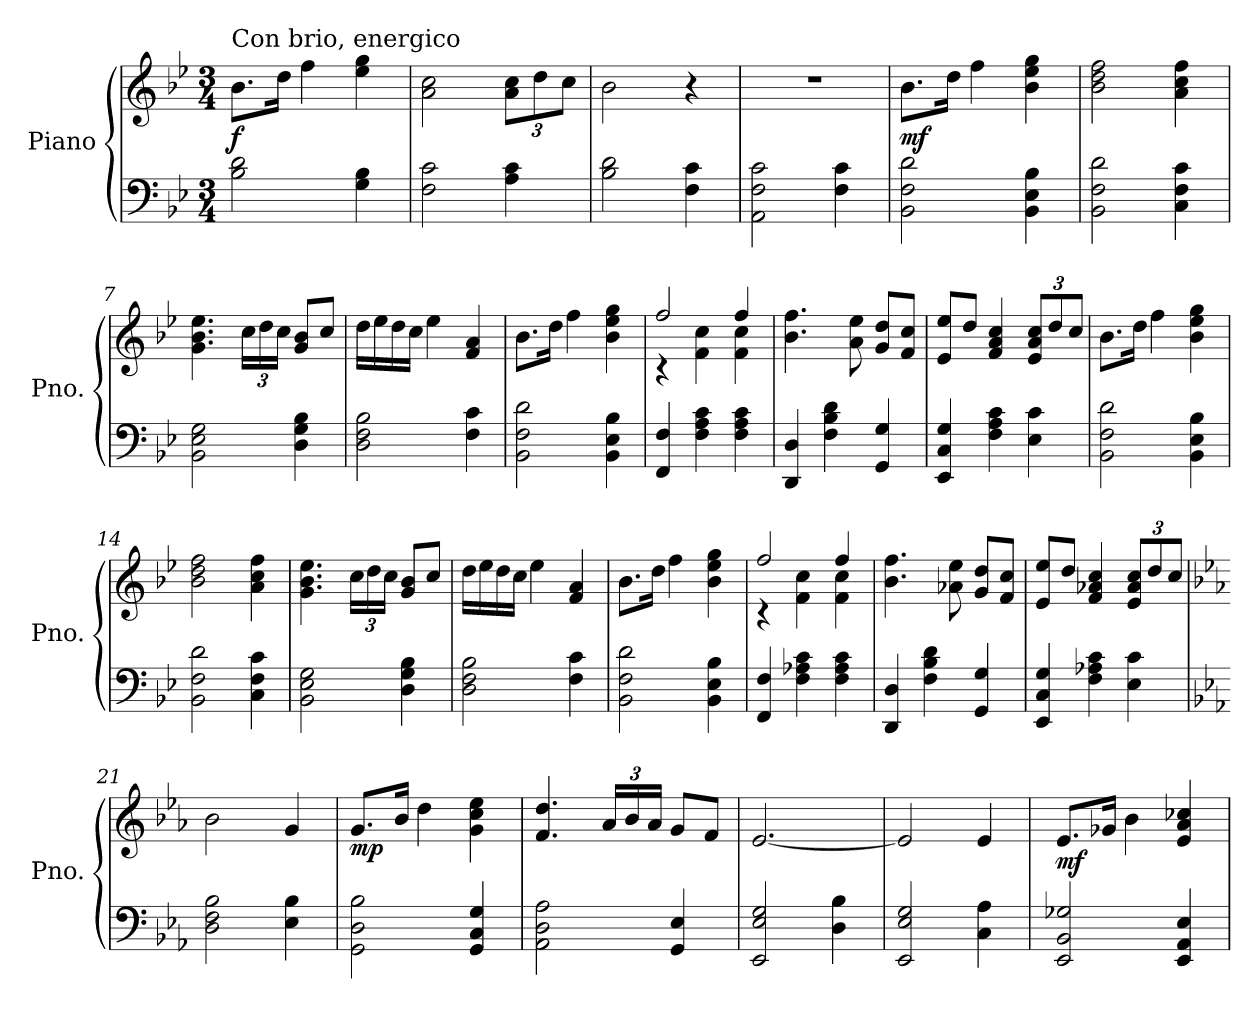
**kern	**kern	**dynam
*part1	*part1	*part1
*staff2	*staff1	*staff1/2
*I"Piano	*	*
*I'Pno.	*	*
*clefF4	*clefG2	*
*k[b-e-]	*k[b-e-]	*
*M3/4	*M3/4	*
*MM115	*MM115	*
=1	=1	=1
!	!LO:TX:a:t=Con brio, energico	!
!	!	!LO:DY:b
2B-\ 2d\	8.b-\L	f
.	16dd\Jk	.
.	4ff\	.
4G\ 4B-\	4ee-\ 4gg\	.
=2	=2	=2
2F\ 2c\	2a\ 2cc\	.
*	*Xbrackettup	*
4A\ 4c\	12a\ 12cc\L	.
.	12dd\	.
.	12cc\J	.
=3	=3	=3
2B-\ 2d\	2b-\	.
4F\ 4c\	4r	.
=4	=4	=4
2AA\ 2F\ 2c\	2.r	.
4F\ 4c\	.	.
=5	=5	=5
!	!	!LO:DY:b
2BB-\ 2F\ 2d\	8.b-\L	mf
.	16dd\Jk	.
.	4ff\	.
4BB-\ 4E-\ 4B-\	4b-\ 4ee-\ 4gg\	.
=6	=6	=6
2BB-\ 2F\ 2d\	2b-\ 2dd\ 2ff\	.
4C\ 4F\ 4c\	4a\ 4cc\ 4ff\	.
=7	=7	=7
2BB-\ 2E-\ 2G\	4.g\ 4.b-\ 4.ee-\	.
.	24cc\LL	.
.	24dd\	.
.	24cc\JJ	.
4D\ 4G\ 4B-\	8g/ 8b-/L	.
.	8cc/J	.
=8	=8	=8
2D\ 2F\ 2B-\	16dd\LL	.
.	16ee-\	.
.	16dd\	.
.	16cc\JJ	.
.	4ee-\	.
4F\ 4c\	4f/ 4a/	.
!!LO:LB:g=z
=9	=9	=9
2BB-\ 2F\ 2d\	8.b-\L	.
.	16dd\Jk	.
.	4ff\	.
4BB-\ 4E-\ 4B-\	4b-\ 4ee-\ 4gg\	.
=10	=10	=10
*	*^	*
4FF/ 4F/	4rc	2ff/	.
4F\ 4A\ 4c\	4f\ 4cc\	.	.
4F\ 4A\ 4c\	4f\ 4cc\	4ff/	.
*	*v	*v	*
=11	=11	=11
4DD/ 4D/	4.b-\ 4.ff\	.
4F\ 4B-\ 4d\	.	.
.	8a\ 8ee-\	.
4GG/ 4G/	8g/ 8dd/L	.
.	8f/ 8cc/J	.
=12	=12	=12
4EE-/ 4C/ 4G/	8e-/ 8ee-/L	.
.	8dd/J	.
4F\ 4A\ 4c\	4f/ 4a/ 4cc/	.
4E-\ 4c\	12e-/ 12a/ 12cc/L	.
.	12dd/	.
.	12cc/J	.
=13	=13	=13
2BB-\ 2F\ 2d\	8.b-\L	.
.	16dd\Jk	.
.	4ff\	.
4BB-\ 4E-\ 4B-\	4b-\ 4ee-\ 4gg\	.
=14	=14	=14
2BB-\ 2F\ 2d\	2b-\ 2dd\ 2ff\	.
4C\ 4F\ 4c\	4a\ 4cc\ 4ff\	.
=15	=15	=15
2BB-\ 2E-\ 2G\	4.g\ 4.b-\ 4.ee-\	.
.	24cc\LL	.
.	24dd\	.
.	24cc\JJ	.
4D\ 4G\ 4B-\	8g/ 8b-/L	.
.	8cc/J	.
!!LO:LB:g=z
=16	=16	=16
2D\ 2F\ 2B-\	16dd\LL	.
.	16ee-\	.
.	16dd\	.
.	16cc\JJ	.
.	4ee-\	.
4F\ 4c\	4f/ 4a/	.
=17	=17	=17
2BB-\ 2F\ 2d\	8.b-\L	.
.	16dd\Jk	.
.	4ff\	.
4BB-\ 4E-\ 4B-\	4b-\ 4ee-\ 4gg\	.
=18	=18	=18
*	*^	*
4FF/ 4F/	4rc	2ff/	.
4F\ 4A-X\ 4c\	4f\ 4cc\	.	.
4F\ 4A-\ 4c\	4f\ 4cc\	4ff/	.
*	*v	*v	*
=19	=19	=19
4DD/ 4D/	4.b-\ 4.ff\	.
4F\ 4B-\ 4d\	.	.
.	8a-X\ 8ee-\	.
4GG/ 4G/	8g/ 8dd/L	.
.	8f/ 8cc/J	.
=20	=20	=20
4EE-/ 4C/ 4G/	8e-/ 8ee-/L	.
.	8dd/J	.
4F\ 4A-X\ 4c\	4f/ 4a-X/ 4cc/	.
4E-\ 4c\	12e-/ 12a-/ 12cc/L	.
.	12dd/	.
.	12cc/J	.
=21	=21	=21
*k[b-e-a-]	*k[b-e-a-]	*
2D\ 2F\ 2B-\	2b-\	.
4E-\ 4B-\	4g/	.
=22	=22	=22
!	!	!LO:DY:b
2GG\ 2D\ 2B-\	8.g/L	mp
.	16b-/Jk	.
.	4dd\	.
4GG/ 4C/ 4G/	4g\ 4cc\ 4ee-\	.
!!LO:LB:g=z
=23	=23	=23
2AA-\ 2D\ 2A-\	4.f/ 4.dd/	.
.	24a-/LL	.
.	24b-/	.
.	24a-/JJ	.
4GG/ 4E-/	8g/L	.
.	8f/J	.
=24	=24	=24
2EE-/ 2E-/ 2G/	[2.e-/	.
4D\ 4B-\	.	.
=25	=25	=25
2EE-/ 2E-/ 2G/	2e-/]	.
4C\ 4A-\	4e-/	.
=26	=26	=26
!	!	!LO:DY:b
2EE-/ 2BB-/ 2G-X/	8.e-/L	mf
.	16g-X/Jk	.
.	4b-\	.
4EE-/ 4AA-/ 4E-/	4e-/ 4a-/ 4cc-X/	.
=	=	=
*-	*-	*-
